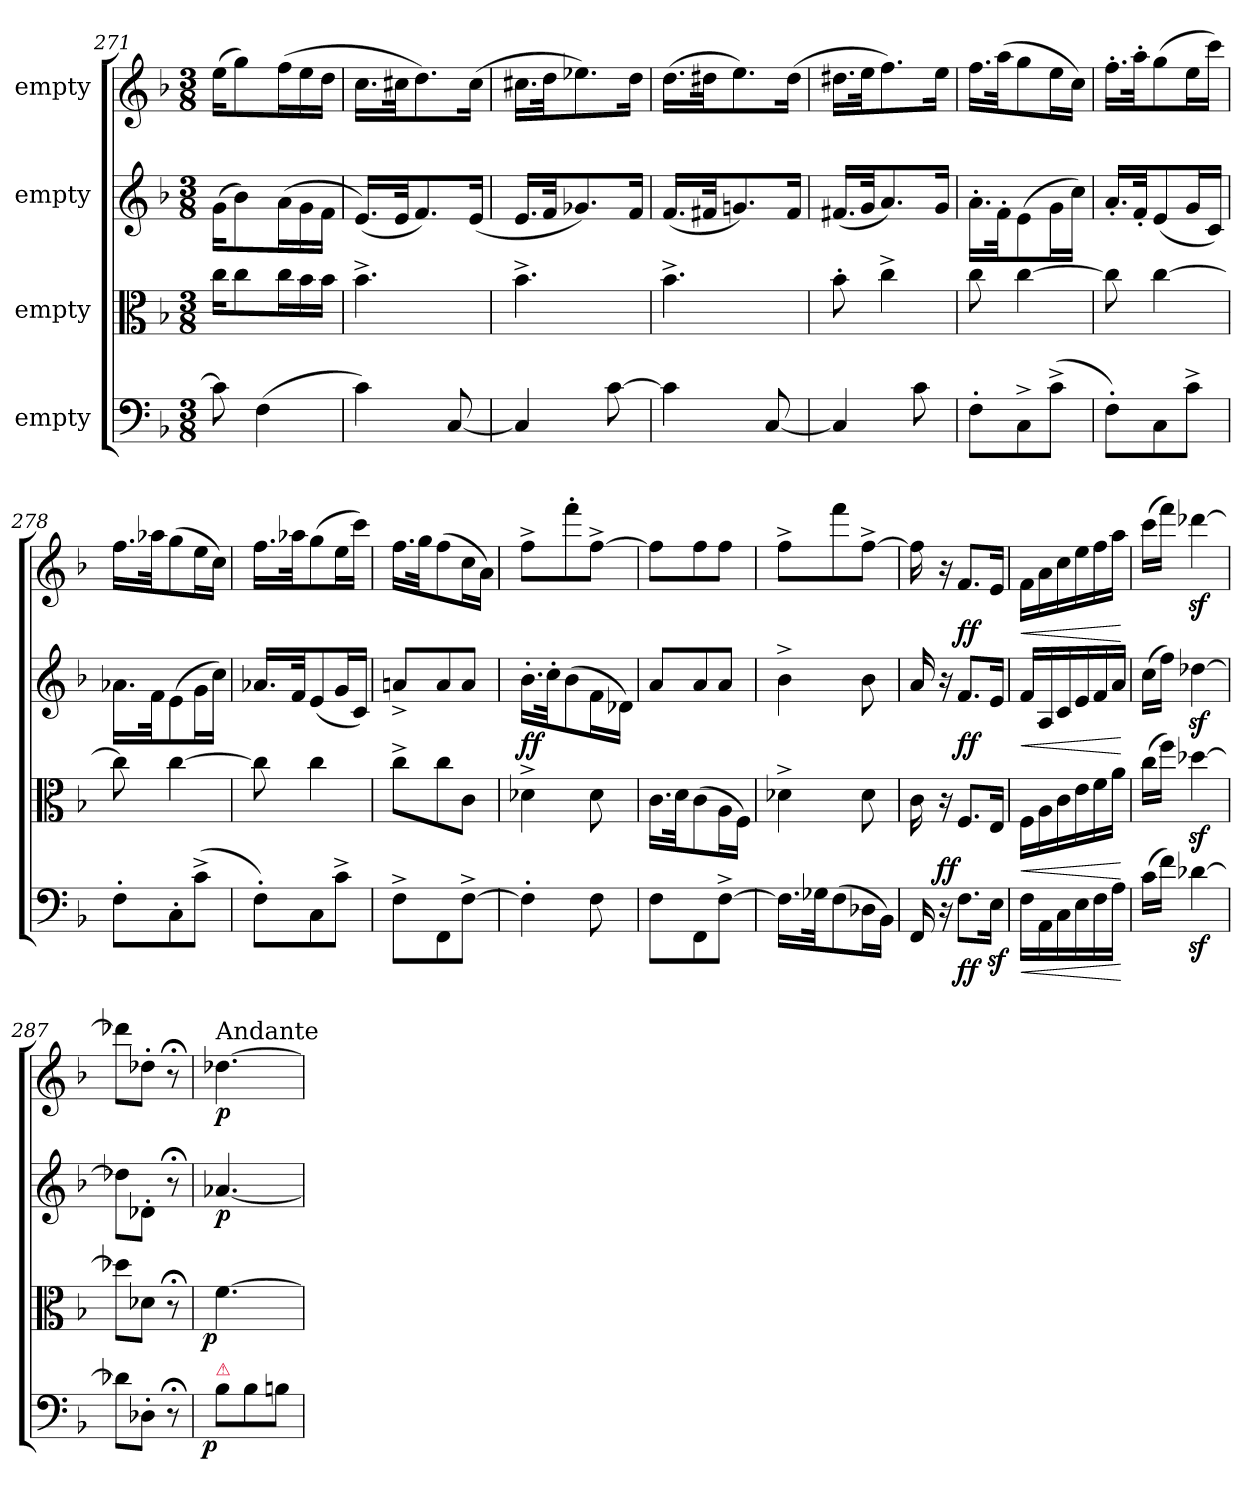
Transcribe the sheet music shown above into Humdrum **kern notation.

**kern	**dynam	**kern	**dynam	**kern	**dynam	**kern	**dynam
*part4	*part4	*part3	*part3	*part2	*part2	*part1	*part1
*staff4	*staff4	*staff3	*staff3	*staff2	*staff2	*staff1	*staff1
*I"empty	*	*I"empty	*	*I"empty	*	*I"empty	*
*clefF4	*	*clefC3	*	*clefG2	*	*clefG2	*
*k[b-]	*	*k[b-]	*	*k[b-]	*	*k[b-]	*
*M3/8	*	*M3/8	*	*M3/8	*	*M3/8	*
=271	=271	=271	=271	=271	=271	=271	=271
8c\]	.	16cc\KL	.	(16g\KL	.	(16ee\KL	.
.	.	8cc\	.	8b-\)	.	8gg\)	.
(4F\	.	.	.	.	.	.	.
.	.	16cc\L	.	(16a\L	.	(16ff\L	.
.	.	16b-\	.	16g\	.	16ee\	.
.	.	16b-\JJ	.	16f\JJ	.	16dd\JJ	.
=272	=272	=272	=272	=272	=272	=272	=272
4c\)	.	4.b-^\	.	(16.e/LL)	.	16.cc\LL	.
.	.	.	.	32e/JK	.	32cc#X\JK	.
.	.	.	.	8.f/)	.	8.dd\)	.
[8C/	.	.	.	.	.	.	.
.	.	.	.	(16e/Jk	.	(16cc#\Jk	.
=273	=273	=273	=273	=273	=273	=273	=273
4C/]	.	4.b-^\	.	16.e/LL	.	16.cc#X\LL	.
.	.	.	.	32f/JK	.	32dd\JK	.
.	.	.	.	8.g-X/)	.	8.ee-X\)	.
[8c\	.	.	.	.	.	.	.
.	.	.	.	16f/Jk	.	16dd\Jk	.
=274	=274	=274	=274	=274	=274	=274	=274
4c\]	.	4.b-^\	.	(16.f/LL	.	(16.dd\LL	.
.	.	.	.	32f#X/JK	.	32dd#X\JK	.
.	.	.	.	8.gn/)	.	8.ee\)	.
[8C/	.	.	.	.	.	.	.
.	.	.	.	16f#/Jk	.	(16dd#\Jk	.
=275	=275	=275	=275	=275	=275	=275	=275
4C/]	.	8b-'\	.	(16.f#X/LL	.	16.dd#X\LL	.
.	.	.	.	32g/JK	.	32ee\JK	.
.	.	4cc^\	.	8.a/)	.	8.ff\)	.
8c\	.	.	.	.	.	.	.
.	.	.	.	16g/Jk	.	16ee\Jk	.
=276	=276	=276	=276	=276	=276	=276	=276
8F'\L	.	8cc\	.	16.a'\LL	.	16.ff\LL	.
.	.	.	.	32f'\JK	.	(32aa\JK	.
8C^\	.	[4cc\	.	(8e\	.	8gg\	.
(8c^\J	.	.	.	16g\L	.	16ee\L	.
.	.	.	.	16cc\JJ)	.	16cc\JJ)	.
=277	=277	=277	=277	=277	=277	=277	=277
8F'\L)	.	8cc\]	.	16.a'/LL	.	16.ff'\LL	.
.	.	.	.	32f'/JK	.	32aa'\JK	.
8C\	.	[4cc\	.	(8e/	.	(8gg\	.
8c^\J	.	.	.	16g/L	.	16ee\L	.
.	.	.	.	16c/JJ)	.	16ccc\JJ)	.
=278	=278	=278	=278	=278	=278	=278	=278
8F'\L	.	8cc\]	.	16.a-X\LL	.	16.ff\LL	.
.	.	.	.	32f\JK	.	32aa-X\JK	.
8C'\	.	[4cc\	.	(8e\	.	(8gg\	.
(8c^\J	.	.	.	16g\L	.	16ee\L	.
.	.	.	.	16cc\JJ)	.	16cc\JJ)	.
=279	=279	=279	=279	=279	=279	=279	=279
8F'\L)	.	8cc\]	.	16.a-X/LL	.	16.ff\LL	.
.	.	.	.	32f/JK	.	32aa-X\JK	.
8C"\	.	4cc\	.	(8e/	.	(8gg\	.
8c^\J	.	.	.	16g/L	.	16ee\L	.
.	.	.	.	16c/JJ)	.	16ccc\JJ)	.
=280	=280	=280	=280	=280	=280	=280	=280
8F^\L	.	8cc^\L	.	8an^/L	.	16.ff\LL	.
.	.	.	.	.	.	32gg\JK	.
8FF\	.	8cc\	.	8a/	.	(8ff\	.
[8F^\J	.	8c\J	.	8a/J	.	16cc\L	.
.	.	.	.	.	.	16a\JJ)	.
=281	=281	=281	=281	=281	=281	=281	=281
4F'\]	.	4d-X^\	.	16.b-'\LL	ff	8ff^\L	.
.	.	.	.	32cc'\JK	.	.	.
.	.	.	.	(8b-\	.	8fff'\	.
8F\	.	8d-\	.	16f\L	.	[8ff^\J	.
.	.	.	.	16d-X\JJ)	.	.	.
=282	=282	=282	=282	=282	=282	=282	=282
8F\L	.	16.c\LL	.	8a/L	.	8ff\L]	.
.	.	32d\JK	.	.	.	.	.
8FF\	.	(8c\	.	8a/	.	8ff\	.
[8F^\J	.	16A\L	.	8a/J	.	8ff\J	.
.	.	16F\JJ)	.	.	.	.	.
=283	=283	=283	=283	=283	=283	=283	=283
16.F\LL]	.	4d-X^\	.	4b-^\	.	8ff^\L	.
32G-X\JK	.	.	.	.	.	.	.
(8F\	.	.	.	.	.	8fff\	.
16D-X\L	.	8d-\	.	8b-\	.	[8ff^\J	.
16BB-\JJ)	.	.	.	.	.	.	.
=284	=284	=284	=284	=284	=284	=284	=284
16FF/	.	16c\	.	16a/	.	16ff\]	.
16r	.	16r	.	16r	.	16r	.
!	!	!	!LO:DY:rj	!	!	!	!
8.F\L	ff	8.F/L	ff	8.f/L	ff	8.f/L	ff
16Ez\Jk	.	16E/Jk	.	16e/Jk	.	16e/Jk	.
=285	=285	=285	=285	=285	=285	=285	=285
!	!LO:HP:b	!	!LO:HP:b	!	!LO:HP:b	!	!LO:HP:b
16F\LL	<	16F\LL	<	16f/LL	<	16f\LL	<
16AA\	.	16A\	.	16A/	.	16a\	.
16C\	.	16c\	.	16c/	.	16cc\	.
16E\	.	16e\	.	16e/	.	16ee\	.
16F\	.	16f\	.	16f/	.	16ff\	.
16A\JJ	.	16a\JJ	.	16a/JJ	.	16aa\JJ	.
.	[	.	[	.	[	.	[
=286	=286	=286	=286	=286	=286	=286	=286
(16c\LL	.	(16cc\LL	.	(16cc\LL	.	(16ccc\LL	.
16f\JJ)	.	16ff\JJ)	.	16ff\JJ)	.	16fff\JJ)	.
[4d-Xz>\	.	[4dd-Xz>\	.	[4dd-Xz>\	.	[4ddd-Xz>\	.
=287	=287	=287	=287	=287	=287	=287	=287
8d-X\L]	.	8dd-X\L]	.	8dd-X\L]	.	8ddd-X\L]	.
8D-X'\J	.	8d-X\J	.	8d-X'\J	.	8dd-X'\J	.
8r;<	.	8r;<	.	8r;<	.	8r;<	.
=288	=288	=288	=288	=288	=288	=288	=288
!	!	!	!	!	!	!LO:TX:a:t=Andante	!
!LO:TX:a:color=crimson:t=⚠	!	!	!	!	!	!	!
!	!LO:DY:rj	!	!LO:DY:rj	!	!	!	!
8B-\L	p	[4.f\	p	[4.a-X/	p	[4.dd-X\	p
8B-\	.	.	.	.	.	.	.
8Bn\J	.	.	.	.	.	.	.
=	=	=	=	=	=	=	=
*-	*-	*-	*-	*-	*-	*-	*-
